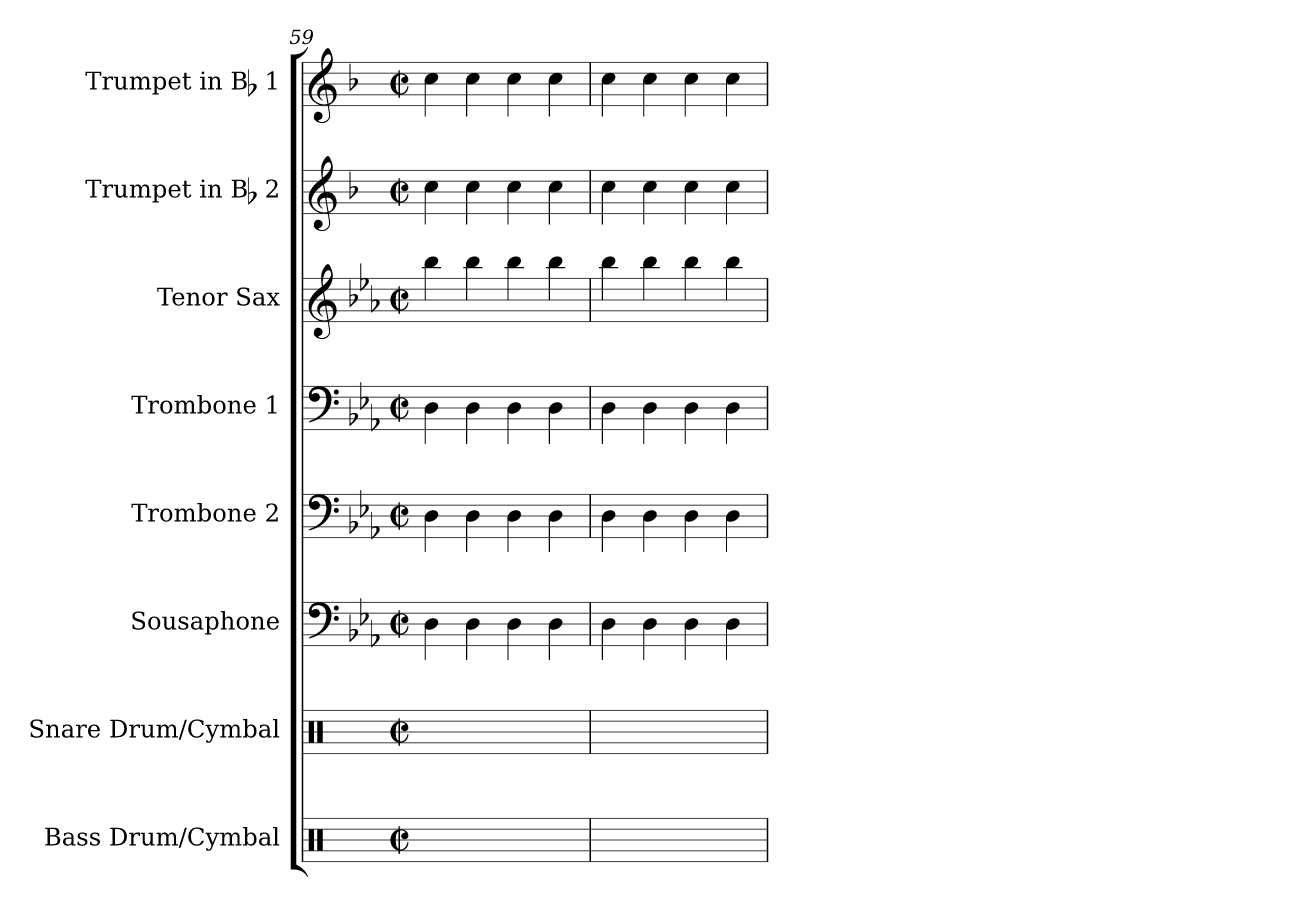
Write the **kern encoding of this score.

**kern	**kern	**kern	**kern	**kern	**kern	**kern	**kern
*part8	*part7	*part6	*part5	*part4	*part3	*part2	*part1
*staff8	*staff7	*staff6	*staff5	*staff4	*staff3	*staff2	*staff1
*I"Bass Drum/Cymbal	*I"Snare Drum/Cymbal	*I"Sousaphone	*I"Trombone 2	*I"Trombone 1	*I"Tenor Sax	*I"Trumpet in Bb 2	*I"Trumpet in Bb 1
*I'B.D./Cym	*I'S.D./Cym	*	*I'Tbn. 2	*I'Tbn. 1	*I'T. Sx.	*	*
*clefX	*clefX	*clefF4	*clefF4	*clefF4	*clefG2	*clefG2	*clefG2
*	*	*	*	*	*ITrd8c14	*ITrd1c2	*ITrd1c2
*k[]	*k[]	*k[b-e-a-]	*k[b-e-a-]	*k[b-e-a-]	*k[b-e-a-]	*k[b-e-a-]	*k[b-e-a-]
*C:	*C:	*E-:	*E-:	*E-:	*E-:	*E-:	*E-:
*M2/2	*M2/2	*M2/2	*M2/2	*M2/2	*M2/2	*M2/2	*M2/2
*met(c|)	*met(c|)	*met(c|)	*met(c|)	*met(c|)	*met(c|)	*met(c|)	*met(c|)
=59	=59	=59	=59	=59	=59	=59	=59
4Ri\	4Ri\	4Di\	4Di\	4Di\	4b-i\	4b-i\	4b-i\
4Ri\	4Ri\	4Di\	4Di\	4Di\	4b-i\	4b-i\	4b-i\
4Ri\	4Ri\	4Di\	4Di\	4Di\	4b-i\	4b-i\	4b-i\
4Ri\	4Ri\	4Di\	4Di\	4Di\	4b-i\	4b-i\	4b-i\
=60	=60	=60	=60	=60	=60	=60	=60
4Ri\	4Ri\	4Di\	4Di\	4Di\	4b-i\	4b-i\	4b-i\
4Ri\	4Ri\	4Di\	4Di\	4Di\	4b-i\	4b-i\	4b-i\
4Ri\	4Ri\	4Di\	4Di\	4Di\	4b-i\	4b-i\	4b-i\
4Ri\	4Ri\	4Di\	4Di\	4Di\	4b-i\	4b-i\	4b-i\
=	=	=	=	=	=	=	=
*-	*-	*-	*-	*-	*-	*-	*-
